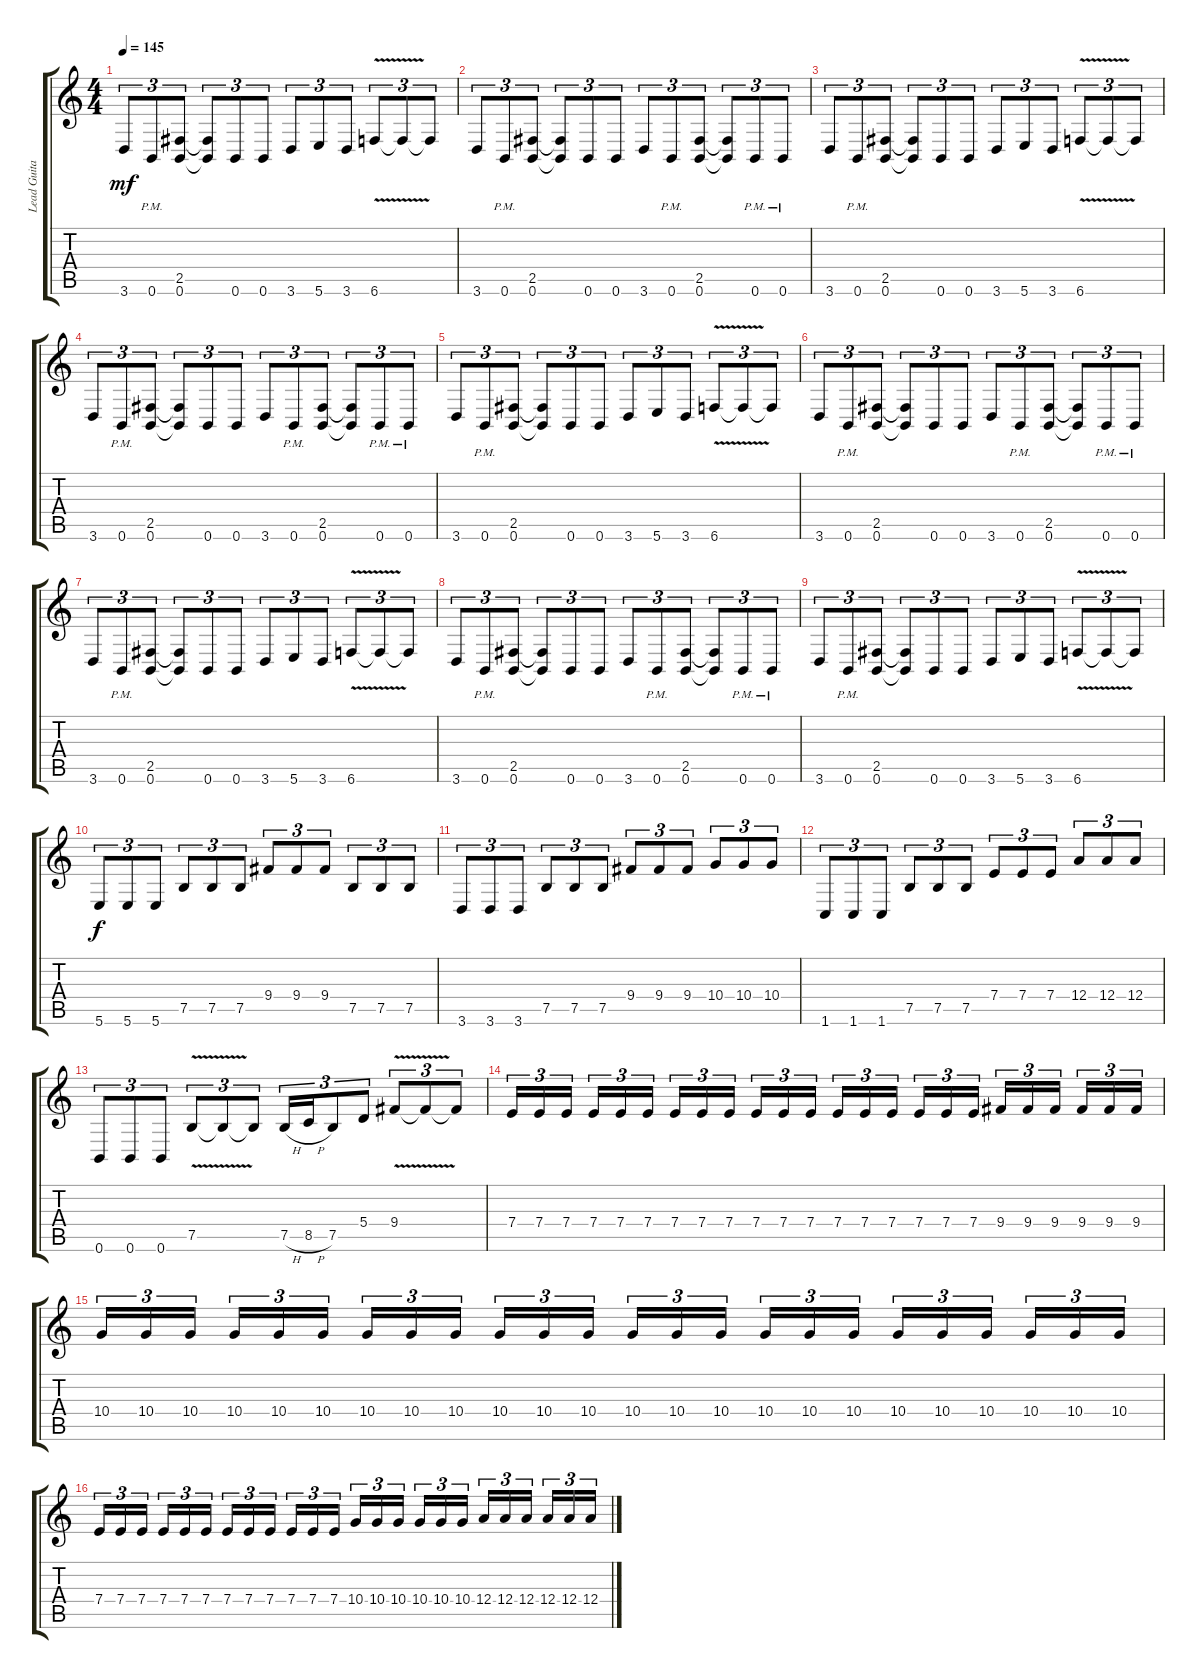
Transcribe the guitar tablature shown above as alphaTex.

\track ("Lead Guitar" "Lead Guita") {instrument distortionguitar}
\staff {score tabs}
\tuning (B3 Gb3 D3 A2 E2 B1) {hide}
\ts (4 4)
\tempo 145
\clef g2
\ks c
3.6.8{tu (3 2) dy mf} 0.6{pm}.8{tu (3 2)} (2.5 0.6).8{tu (3 2)} (2.5{t} 0.6{t}).8{tu (3 2)} 0.6.8{tu (3 2)} 0.6.8{tu (3 2)} 3.6.8{tu (3 2)} 5.6.8{tu (3 2)} 3.6.8{tu (3 2)} 6.6{v}.8{tu (3 2)} 6.6{t}.8{tu (3 2)} 6.6{t}.8{tu (3 2)} |
3.6.8{tu (3 2)} 0.6{pm}.8{tu (3 2)} (2.5 0.6).8{tu (3 2)} (2.5{t} 0.6{t}).8{tu (3 2)} 0.6.8{tu (3 2)} 0.6.8{tu (3 2)} 3.6.8{tu (3 2)} 0.6{pm}.8{tu (3 2)} (2.5 0.6).8{tu (3 2)} (2.5{t} 0.6{t}).8{tu (3 2)} 0.6{pm}.8{tu (3 2)} 0.6{pm}.8{tu (3 2)} |
3.6.8{tu (3 2)} 0.6{pm}.8{tu (3 2)} (2.5 0.6).8{tu (3 2)} (2.5{t} 0.6{t}).8{tu (3 2)} 0.6.8{tu (3 2)} 0.6.8{tu (3 2)} 3.6.8{tu (3 2)} 5.6.8{tu (3 2)} 3.6.8{tu (3 2)} 6.6{v}.8{tu (3 2)} 6.6{t}.8{tu (3 2)} 6.6{t}.8{tu (3 2)} |
3.6.8{tu (3 2)} 0.6{pm}.8{tu (3 2)} (2.5 0.6).8{tu (3 2)} (2.5{t} 0.6{t}).8{tu (3 2)} 0.6.8{tu (3 2)} 0.6.8{tu (3 2)} 3.6.8{tu (3 2)} 0.6{pm}.8{tu (3 2)} (2.5 0.6).8{tu (3 2)} (2.5{t} 0.6{t}).8{tu (3 2)} 0.6{pm}.8{tu (3 2)} 0.6{pm}.8{tu (3 2)} |
3.6.8{tu (3 2)} 0.6{pm}.8{tu (3 2)} (2.5 0.6).8{tu (3 2)} (2.5{t} 0.6{t}).8{tu (3 2)} 0.6.8{tu (3 2)} 0.6.8{tu (3 2)} 3.6.8{tu (3 2)} 5.6.8{tu (3 2)} 3.6.8{tu (3 2)} 6.6{v}.8{tu (3 2)} 6.6{t}.8{tu (3 2)} 6.6{t}.8{tu (3 2)} |
3.6.8{tu (3 2)} 0.6{pm}.8{tu (3 2)} (2.5 0.6).8{tu (3 2)} (2.5{t} 0.6{t}).8{tu (3 2)} 0.6.8{tu (3 2)} 0.6.8{tu (3 2)} 3.6.8{tu (3 2)} 0.6{pm}.8{tu (3 2)} (2.5 0.6).8{tu (3 2)} (2.5{t} 0.6{t}).8{tu (3 2)} 0.6{pm}.8{tu (3 2)} 0.6{pm}.8{tu (3 2)} |
3.6.8{tu (3 2)} 0.6{pm}.8{tu (3 2)} (2.5 0.6).8{tu (3 2)} (2.5{t} 0.6{t}).8{tu (3 2)} 0.6.8{tu (3 2)} 0.6.8{tu (3 2)} 3.6.8{tu (3 2)} 5.6.8{tu (3 2)} 3.6.8{tu (3 2)} 6.6{v}.8{tu (3 2)} 6.6{t}.8{tu (3 2)} 6.6{t}.8{tu (3 2)} |
3.6.8{tu (3 2)} 0.6{pm}.8{tu (3 2)} (2.5 0.6).8{tu (3 2)} (2.5{t} 0.6{t}).8{tu (3 2)} 0.6.8{tu (3 2)} 0.6.8{tu (3 2)} 3.6.8{tu (3 2)} 0.6{pm}.8{tu (3 2)} (2.5 0.6).8{tu (3 2)} (2.5{t} 0.6{t}).8{tu (3 2)} 0.6{pm}.8{tu (3 2)} 0.6{pm}.8{tu (3 2)} |
3.6.8{tu (3 2)} 0.6{pm}.8{tu (3 2)} (2.5 0.6).8{tu (3 2)} (2.5{t} 0.6{t}).8{tu (3 2)} 0.6.8{tu (3 2)} 0.6.8{tu (3 2)} 3.6.8{tu (3 2)} 5.6.8{tu (3 2)} 3.6.8{tu (3 2)} 6.6{v}.8{tu (3 2)} 6.6{t}.8{tu (3 2)} 6.6{t}.8{tu (3 2)} |
5.6.8{tu (3 2) dy f} 5.6.8{tu (3 2)} 5.6.8{tu (3 2)} 7.5.8{tu (3 2)} 7.5.8{tu (3 2)} 7.5.8{tu (3 2)} 9.4.8{tu (3 2)} 9.4.8{tu (3 2)} 9.4.8{tu (3 2)} 7.5.8{tu (3 2)} 7.5.8{tu (3 2)} 7.5.8{tu (3 2)} |
3.6.8{tu (3 2)} 3.6.8{tu (3 2)} 3.6.8{tu (3 2)} 7.5.8{tu (3 2)} 7.5.8{tu (3 2)} 7.5.8{tu (3 2)} 9.4.8{tu (3 2)} 9.4.8{tu (3 2)} 9.4.8{tu (3 2)} 10.4.8{tu (3 2)} 10.4.8{tu (3 2)} 10.4.8{tu (3 2)} |
1.6.8{tu (3 2)} 1.6.8{tu (3 2)} 1.6.8{tu (3 2)} 7.5.8{tu (3 2)} 7.5.8{tu (3 2)} 7.5.8{tu (3 2)} 7.4.8{tu (3 2)} 7.4.8{tu (3 2)} 7.4.8{tu (3 2)} 12.4.8{tu (3 2)} 12.4.8{tu (3 2)} 12.4.8{tu (3 2)} |
0.6.8{tu (3 2)} 0.6.8{tu (3 2)} 0.6.8{tu (3 2)} 7.5{v}.8{tu (3 2)} 7.5{t}.8{tu (3 2)} 7.5{t}.8{tu (3 2)} 7.5{h}.16{tu (3 2)} 8.5{h}.16{tu (3 2)} 7.5.8{tu (3 2)} 5.4.8{tu (3 2)} 9.4{v}.8{tu (3 2)} 9.4{t}.8{tu (3 2)} 9.4{t}.8{tu (3 2)} |
7.4.16{tu (3 2)} 7.4.16{tu (3 2)} 7.4.16{tu (3 2) beam splitsecondary} 7.4.16{tu (3 2)} 7.4.16{tu (3 2)} 7.4.16{tu (3 2)} 7.4.16{tu (3 2)} 7.4.16{tu (3 2)} 7.4.16{tu (3 2) beam splitsecondary} 7.4.16{tu (3 2)} 7.4.16{tu (3 2)} 7.4.16{tu (3 2)} 7.4.16{tu (3 2)} 7.4.16{tu (3 2)} 7.4.16{tu (3 2) beam splitsecondary} 7.4.16{tu (3 2)} 7.4.16{tu (3 2)} 7.4.16{tu (3 2)} 9.4.16{tu (3 2)} 9.4.16{tu (3 2)} 9.4.16{tu (3 2) beam splitsecondary} 9.4.16{tu (3 2)} 9.4.16{tu (3 2)} 9.4.16{tu (3 2)} |
10.4.16{tu (3 2)} 10.4.16{tu (3 2)} 10.4.16{tu (3 2) beam splitsecondary} 10.4.16{tu (3 2)} 10.4.16{tu (3 2)} 10.4.16{tu (3 2)} 10.4.16{tu (3 2)} 10.4.16{tu (3 2)} 10.4.16{tu (3 2) beam splitsecondary} 10.4.16{tu (3 2)} 10.4.16{tu (3 2)} 10.4.16{tu (3 2)} 10.4.16{tu (3 2)} 10.4.16{tu (3 2)} 10.4.16{tu (3 2) beam splitsecondary} 10.4.16{tu (3 2)} 10.4.16{tu (3 2)} 10.4.16{tu (3 2)} 10.4.16{tu (3 2)} 10.4.16{tu (3 2)} 10.4.16{tu (3 2) beam splitsecondary} 10.4.16{tu (3 2)} 10.4.16{tu (3 2)} 10.4.16{tu (3 2)} |
7.4.16{tu (3 2)} 7.4.16{tu (3 2)} 7.4.16{tu (3 2) beam splitsecondary} 7.4.16{tu (3 2)} 7.4.16{tu (3 2)} 7.4.16{tu (3 2)} 7.4.16{tu (3 2)} 7.4.16{tu (3 2)} 7.4.16{tu (3 2) beam splitsecondary} 7.4.16{tu (3 2)} 7.4.16{tu (3 2)} 7.4.16{tu (3 2)} 10.4.16{tu (3 2)} 10.4.16{tu (3 2)} 10.4.16{tu (3 2) beam splitsecondary} 10.4.16{tu (3 2)} 10.4.16{tu (3 2)} 10.4.16{tu (3 2)} 12.4.16{tu (3 2)} 12.4.16{tu (3 2)} 12.4.16{tu (3 2) beam splitsecondary} 12.4.16{tu (3 2)} 12.4.16{tu (3 2)} 12.4.16{tu (3 2)}
